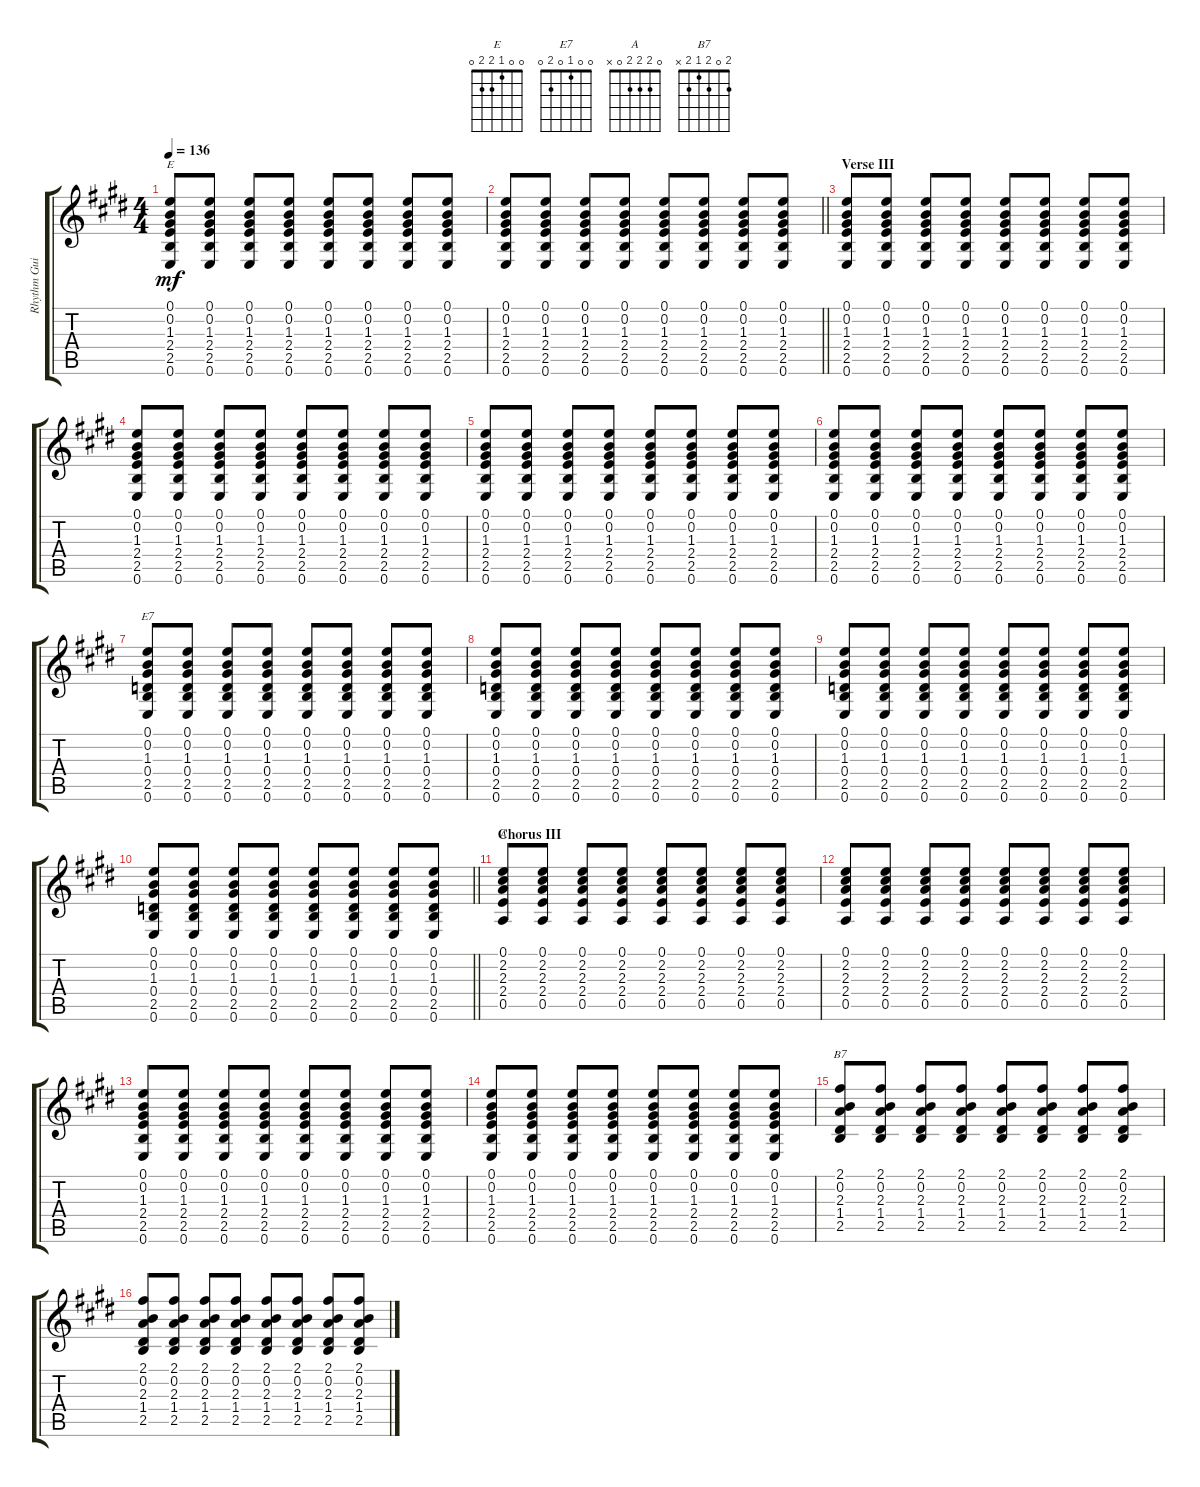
\track ("Rhythm Guitar" "Rhythm Gui") {instrument acousticguitarsteel}
\staff {score tabs}
\tuning (E4 B3 G3 D3 A2 E2) {hide}
\chord ("E" 0 0 1 2 2 0)
\chord ("E7" 0 0 1 0 2 0)
\chord ("A" 0 2 2 2 0 x)
\chord ("B7" 2 0 2 1 2 x)
\ts (4 4)
\tempo 136
\clef g2
\ks e
(0.1 0.2 1.3 2.4 2.5 0.6).8{ch "E" dy mf} (0.1 0.2 1.3 2.4 2.5 0.6).8 (0.1 0.2 1.3 2.4 2.5 0.6).8 (0.1 0.2 1.3 2.4 2.5 0.6).8 (0.1 0.2 1.3 2.4 2.5 0.6).8 (0.1 0.2 1.3 2.4 2.5 0.6).8 (0.1 0.2 1.3 2.4 2.5 0.6).8 (0.1 0.2 1.3 2.4 2.5 0.6).8 |
\barLineRight lightlight
(0.1 0.2 1.3 2.4 2.5 0.6).8 (0.1 0.2 1.3 2.4 2.5 0.6).8 (0.1 0.2 1.3 2.4 2.5 0.6).8 (0.1 0.2 1.3 2.4 2.5 0.6).8 (0.1 0.2 1.3 2.4 2.5 0.6).8 (0.1 0.2 1.3 2.4 2.5 0.6).8 (0.1 0.2 1.3 2.4 2.5 0.6).8 (0.1 0.2 1.3 2.4 2.5 0.6).8 |
\section ("" "Verse III")
(0.1 0.2 1.3 2.4 2.5 0.6).8 (0.1 0.2 1.3 2.4 2.5 0.6).8 (0.1 0.2 1.3 2.4 2.5 0.6).8 (0.1 0.2 1.3 2.4 2.5 0.6).8 (0.1 0.2 1.3 2.4 2.5 0.6).8 (0.1 0.2 1.3 2.4 2.5 0.6).8 (0.1 0.2 1.3 2.4 2.5 0.6).8 (0.1 0.2 1.3 2.4 2.5 0.6).8 |
(0.1 0.2 1.3 2.4 2.5 0.6).8 (0.1 0.2 1.3 2.4 2.5 0.6).8 (0.1 0.2 1.3 2.4 2.5 0.6).8 (0.1 0.2 1.3 2.4 2.5 0.6).8 (0.1 0.2 1.3 2.4 2.5 0.6).8 (0.1 0.2 1.3 2.4 2.5 0.6).8 (0.1 0.2 1.3 2.4 2.5 0.6).8 (0.1 0.2 1.3 2.4 2.5 0.6).8 |
(0.1 0.2 1.3 2.4 2.5 0.6).8 (0.1 0.2 1.3 2.4 2.5 0.6).8 (0.1 0.2 1.3 2.4 2.5 0.6).8 (0.1 0.2 1.3 2.4 2.5 0.6).8 (0.1 0.2 1.3 2.4 2.5 0.6).8 (0.1 0.2 1.3 2.4 2.5 0.6).8 (0.1 0.2 1.3 2.4 2.5 0.6).8 (0.1 0.2 1.3 2.4 2.5 0.6).8 |
(0.1 0.2 1.3 2.4 2.5 0.6).8 (0.1 0.2 1.3 2.4 2.5 0.6).8 (0.1 0.2 1.3 2.4 2.5 0.6).8 (0.1 0.2 1.3 2.4 2.5 0.6).8 (0.1 0.2 1.3 2.4 2.5 0.6).8 (0.1 0.2 1.3 2.4 2.5 0.6).8 (0.1 0.2 1.3 2.4 2.5 0.6).8 (0.1 0.2 1.3 2.4 2.5 0.6).8 |
(0.1 0.2 1.3 0.4 2.5 0.6).8{ch "E7"} (0.1 0.2 1.3 0.4 2.5 0.6).8 (0.1 0.2 1.3 0.4 2.5 0.6).8 (0.1 0.2 1.3 0.4 2.5 0.6).8 (0.1 0.2 1.3 0.4 2.5 0.6).8 (0.1 0.2 1.3 0.4 2.5 0.6).8 (0.1 0.2 1.3 0.4 2.5 0.6).8 (0.1 0.2 1.3 0.4 2.5 0.6).8 |
(0.1 0.2 1.3 0.4 2.5 0.6).8 (0.1 0.2 1.3 0.4 2.5 0.6).8 (0.1 0.2 1.3 0.4 2.5 0.6).8 (0.1 0.2 1.3 0.4 2.5 0.6).8 (0.1 0.2 1.3 0.4 2.5 0.6).8 (0.1 0.2 1.3 0.4 2.5 0.6).8 (0.1 0.2 1.3 0.4 2.5 0.6).8 (0.1 0.2 1.3 0.4 2.5 0.6).8 |
(0.1 0.2 1.3 0.4 2.5 0.6).8 (0.1 0.2 1.3 0.4 2.5 0.6).8 (0.1 0.2 1.3 0.4 2.5 0.6).8 (0.1 0.2 1.3 0.4 2.5 0.6).8 (0.1 0.2 1.3 0.4 2.5 0.6).8 (0.1 0.2 1.3 0.4 2.5 0.6).8 (0.1 0.2 1.3 0.4 2.5 0.6).8 (0.1 0.2 1.3 0.4 2.5 0.6).8 |
\barLineRight lightlight
(0.1 0.2 1.3 0.4 2.5 0.6).8 (0.1 0.2 1.3 0.4 2.5 0.6).8 (0.1 0.2 1.3 0.4 2.5 0.6).8 (0.1 0.2 1.3 0.4 2.5 0.6).8 (0.1 0.2 1.3 0.4 2.5 0.6).8 (0.1 0.2 1.3 0.4 2.5 0.6).8 (0.1 0.2 1.3 0.4 2.5 0.6).8 (0.1 0.2 1.3 0.4 2.5 0.6).8 |
\section ("" "Chorus III")
(0.1 2.2 2.3 2.4 0.5).8{ch "A"} (0.1 2.2 2.3 2.4 0.5).8 (0.1 2.2 2.3 2.4 0.5).8 (0.1 2.2 2.3 2.4 0.5).8 (0.1 2.2 2.3 2.4 0.5).8 (0.1 2.2 2.3 2.4 0.5).8 (0.1 2.2 2.3 2.4 0.5).8 (0.1 2.2 2.3 2.4 0.5).8 |
(0.1 2.2 2.3 2.4 0.5).8 (0.1 2.2 2.3 2.4 0.5).8 (0.1 2.2 2.3 2.4 0.5).8 (0.1 2.2 2.3 2.4 0.5).8 (0.1 2.2 2.3 2.4 0.5).8 (0.1 2.2 2.3 2.4 0.5).8 (0.1 2.2 2.3 2.4 0.5).8 (0.1 2.2 2.3 2.4 0.5).8 |
(0.1 0.2 1.3 2.4 2.5 0.6).8 (0.1 0.2 1.3 2.4 2.5 0.6).8 (0.1 0.2 1.3 2.4 2.5 0.6).8 (0.1 0.2 1.3 2.4 2.5 0.6).8 (0.1 0.2 1.3 2.4 2.5 0.6).8 (0.1 0.2 1.3 2.4 2.5 0.6).8 (0.1 0.2 1.3 2.4 2.5 0.6).8 (0.1 0.2 1.3 2.4 2.5 0.6).8 |
(0.1 0.2 1.3 2.4 2.5 0.6).8 (0.1 0.2 1.3 2.4 2.5 0.6).8 (0.1 0.2 1.3 2.4 2.5 0.6).8 (0.1 0.2 1.3 2.4 2.5 0.6).8 (0.1 0.2 1.3 2.4 2.5 0.6).8 (0.1 0.2 1.3 2.4 2.5 0.6).8 (0.1 0.2 1.3 2.4 2.5 0.6).8 (0.1 0.2 1.3 2.4 2.5 0.6).8 |
(2.1 0.2 2.3 1.4 2.5).8{ch "B7"} (2.1 0.2 2.3 1.4 2.5).8 (2.1 0.2 2.3 1.4 2.5).8 (2.1 0.2 2.3 1.4 2.5).8 (2.1 0.2 2.3 1.4 2.5).8 (2.1 0.2 2.3 1.4 2.5).8 (2.1 0.2 2.3 1.4 2.5).8 (2.1 0.2 2.3 1.4 2.5).8 |
(2.1 0.2 2.3 1.4 2.5).8 (2.1 0.2 2.3 1.4 2.5).8 (2.1 0.2 2.3 1.4 2.5).8 (2.1 0.2 2.3 1.4 2.5).8 (2.1 0.2 2.3 1.4 2.5).8 (2.1 0.2 2.3 1.4 2.5).8 (2.1 0.2 2.3 1.4 2.5).8 (2.1 0.2 2.3 1.4 2.5).8
